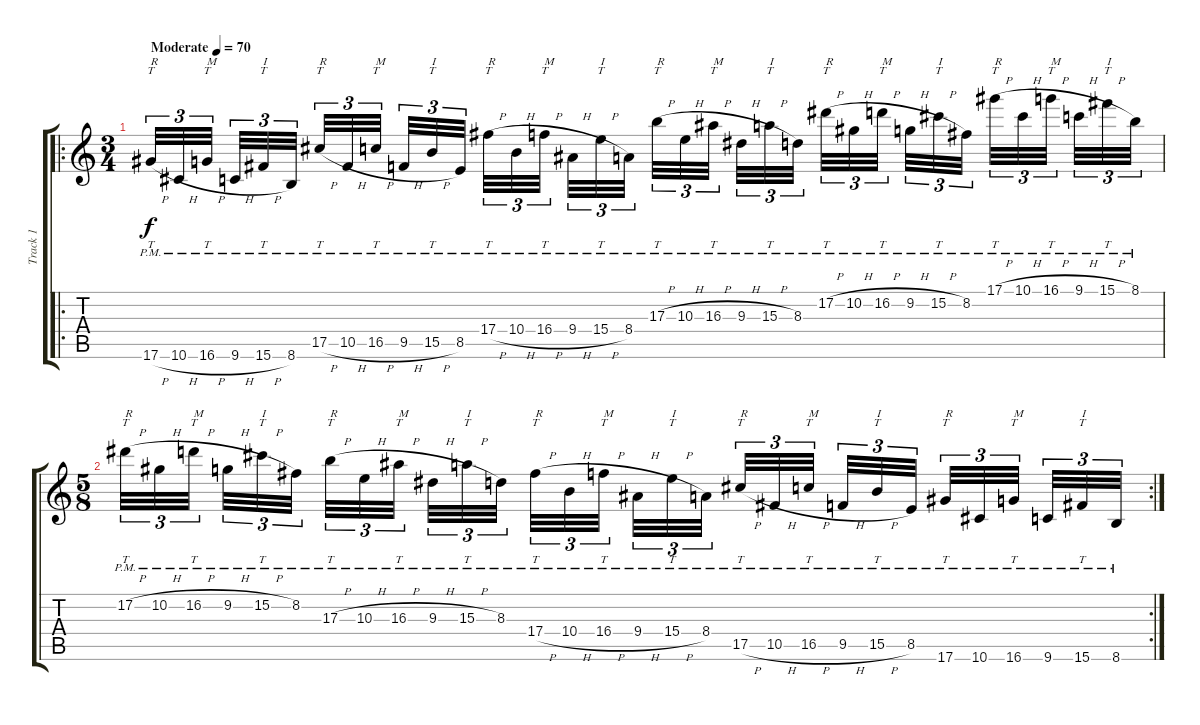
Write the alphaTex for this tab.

\track ("Track 1" "Track 1") {instrument distortionguitar}
\staff {score tabs}
\tuning (Eb4 Bb3 Gb3 Db3 Ab2 Eb2) {hide}
\ro
\ts (3 4)
\tempo (70 "Moderate")
\clef g2
\ks c
17.6{h pm}.32{tt tu (3 2) txt "R" dy f instrument distortionguitar} 10.6{h pm}.32{tu (3 2)} 16.6{h pm}.32{tt tu (3 2) txt "M" beam splitsecondary} 9.6{h pm}.32{tu (3 2)} 15.6{h pm}.32{tt tu (3 2) txt "I"} 8.6{pm}.32{tu (3 2) beam splitsecondary} 17.5{h pm}.32{tt tu (3 2) txt "R"} 10.5{h pm}.32{tu (3 2)} 16.5{h pm}.32{tt tu (3 2) txt "M" beam splitsecondary} 9.5{h pm}.32{tu (3 2)} 15.5{h pm}.32{tt tu (3 2) txt "I"} 8.5{pm}.32{tu (3 2)} 17.4{h pm}.32{tt tu (3 2) txt "R"} 10.4{h pm}.32{tu (3 2)} 16.4{h pm}.32{tt tu (3 2) txt "M" beam splitsecondary} 9.4{h pm}.32{tu (3 2)} 15.4{h pm}.32{tt tu (3 2) txt "I"} 8.4{pm}.32{tu (3 2) beam splitsecondary} 17.3{h pm}.32{tt tu (3 2) txt "R"} 10.3{h pm}.32{tu (3 2)} 16.3{h pm}.32{tt tu (3 2) txt "M" beam splitsecondary} 9.3{h pm}.32{tu (3 2)} 15.3{h pm}.32{tt tu (3 2) txt "I"} 8.3{pm}.32{tu (3 2)} 17.2{h pm}.32{tt tu (3 2) txt "R"} 10.2{h pm}.32{tu (3 2)} 16.2{h pm}.32{tt tu (3 2) txt "M" beam splitsecondary} 9.2{h pm}.32{tu (3 2)} 15.2{h pm}.32{tt tu (3 2) txt "I"} 8.2{pm}.32{tu (3 2) beam splitsecondary} 17.1{h pm}.32{tt tu (3 2) txt "R"} 10.1{h pm}.32{tu (3 2)} 16.1{h pm}.32{tt tu (3 2) txt "M" beam splitsecondary} 9.1{h pm}.32{tu (3 2)} 15.1{h pm}.32{tt tu (3 2) txt "I"} 8.1{pm}.32{tu (3 2)} |
\rc 2
\ts (5 8)
17.2{h pm}.32{tt tu (3 2) txt "R"} 10.2{h pm}.32{tu (3 2)} 16.2{h pm}.32{tt tu (3 2) txt "M" beam splitsecondary} 9.2{h pm}.32{tu (3 2)} 15.2{h pm}.32{tt tu (3 2) txt "I"} 8.2{pm}.32{tu (3 2)} 17.3{h pm}.32{tt tu (3 2) txt "R"} 10.3{h pm}.32{tu (3 2)} 16.3{h pm}.32{tt tu (3 2) txt "M" beam splitsecondary} 9.3{h pm}.32{tu (3 2)} 15.3{h pm}.32{tt tu (3 2) txt "I"} 8.3{pm}.32{tu (3 2)} 17.4{h pm}.32{tt tu (3 2) txt "R"} 10.4{h pm}.32{tu (3 2)} 16.4{h pm}.32{tt tu (3 2) txt "M" beam splitsecondary} 9.4{h pm}.32{tu (3 2)} 15.4{h pm}.32{tt tu (3 2) txt "I"} 8.4{pm}.32{tu (3 2)} 17.5{h pm}.32{tt tu (3 2) txt "R"} 10.5{h pm}.32{tu (3 2)} 16.5{h pm}.32{tt tu (3 2) txt "M" beam splitsecondary} 9.5{h pm}.32{tu (3 2)} 15.5{h pm}.32{tt tu (3 2) txt "I"} 8.5{pm}.32{tu (3 2)} 17.6{pm}.32{tt tu (3 2) txt "R"} 10.6{pm}.32{tu (3 2)} 16.6{pm}.32{tt tu (3 2) txt "M" beam splitsecondary} 9.6{pm}.32{tu (3 2)} 15.6{pm}.32{tt tu (3 2) txt "I"} 8.6{pm}.32{tu (3 2)}
